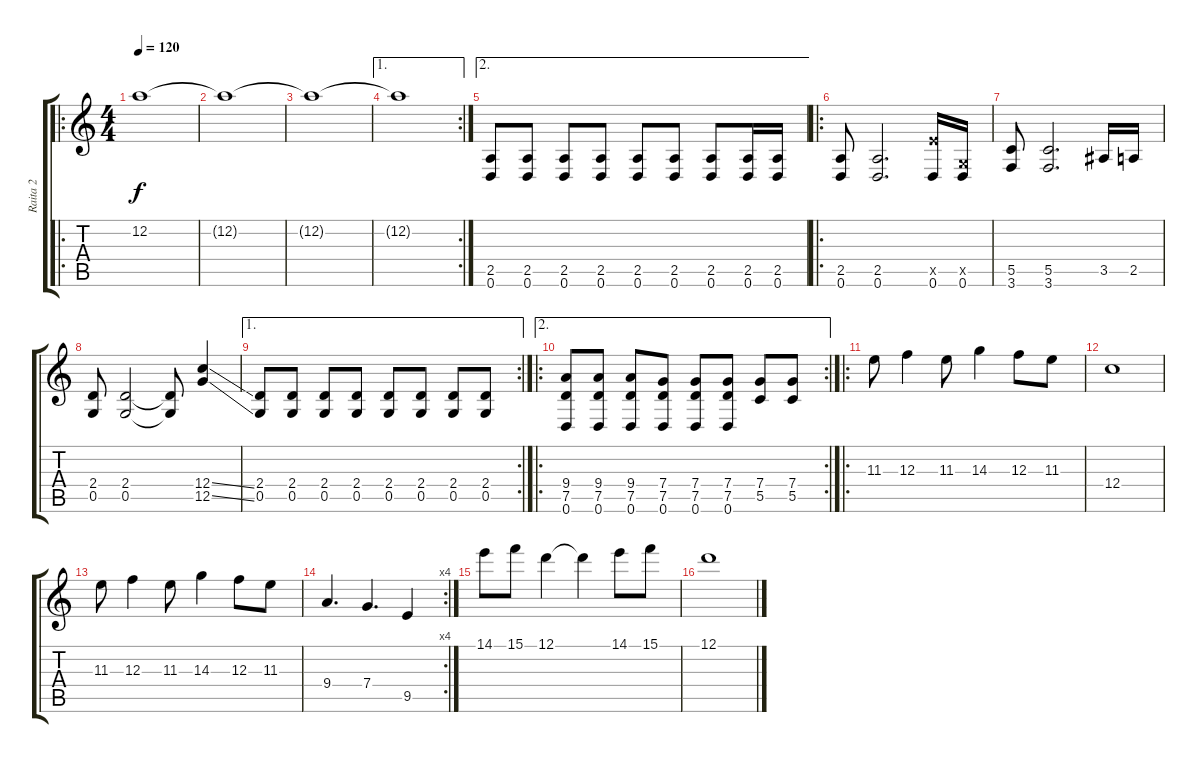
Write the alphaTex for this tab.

\track ("Raita 2" "Raita 2") {instrument distortionguitar}
\staff {score tabs}
\tuning (D4 A3 F3 C3 G2 D2) {hide}
\ro
\ts (4 4)
\tempo 120
\clef g2
\ks c
12.2.1{dy f instrument distortionguitar} |
12.2{t}.1 |
12.2{t}.1 |
\ae 1
\rc 2
12.2{t}.1 |
\ae 2
(2.5 0.6).8 (2.5 0.6).8 (2.5 0.6).8 (2.5 0.6).8 (2.5 0.6).8 (2.5 0.6).8 (2.5 0.6).8 (2.5 0.6).16 (2.5 0.6).16 |
\ro
(2.5 0.6).8 (2.5 0.6).2{d} (9.5{x} 0.6).16 (0.5{x} 0.6).16 |
(5.5 3.6).8 (5.5 3.6).2{d} 3.5.16 2.5.16 |
(2.4 0.5).8 (2.4 0.5).2 (2.4{t} 0.5{t}).8 (12.4{ss} 12.5{ss}).4 |
\ae 1
\rc 2
(2.4 0.5).8 (2.4 0.5).8 (2.4 0.5).8 (2.4 0.5).8 (2.4 0.5).8 (2.4 0.5).8 (2.4 0.5).8 (2.4 0.5).8 |
\ae 2
\ro
\rc 2
(9.4 7.5 0.6).8 (9.4 7.5 0.6).8 (9.4 7.5 0.6).8 (7.4 7.5 0.6).8 (7.4 7.5 0.6).8 (7.4 7.5 0.6).8 (7.4 5.5).8 (7.4 5.5).8 |
\ro
11.3.8 12.3.4 11.3.8 14.3.4 12.3.8 11.3.8 |
12.4.1 |
11.3.8 12.3.4 11.3.8 14.3.4 12.3.8 11.3.8 |
\rc 4
9.4.4{d} 7.4.4{d} 9.5.4 |
14.1.8 15.1.8 12.1.4 12.1{t}.4 14.1.8 15.1.8 |
12.1.1
